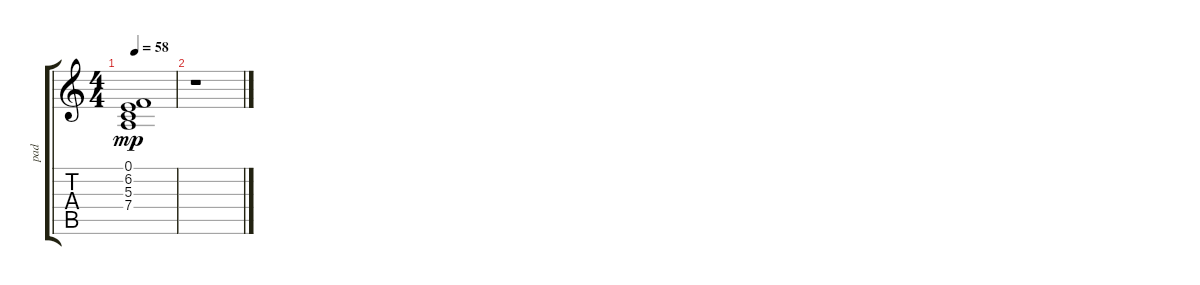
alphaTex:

\track ("pad" "pad") {instrument synthstrings1}
\staff {score tabs}
\tuning (E4 B3 G3 D3 A2 E2) {hide}
\ts (4 4)
\tempo 58
\clef g2
\ks c
(0.1 6.2 5.3 7.4).1{dy mp volume 16} |
r.1
